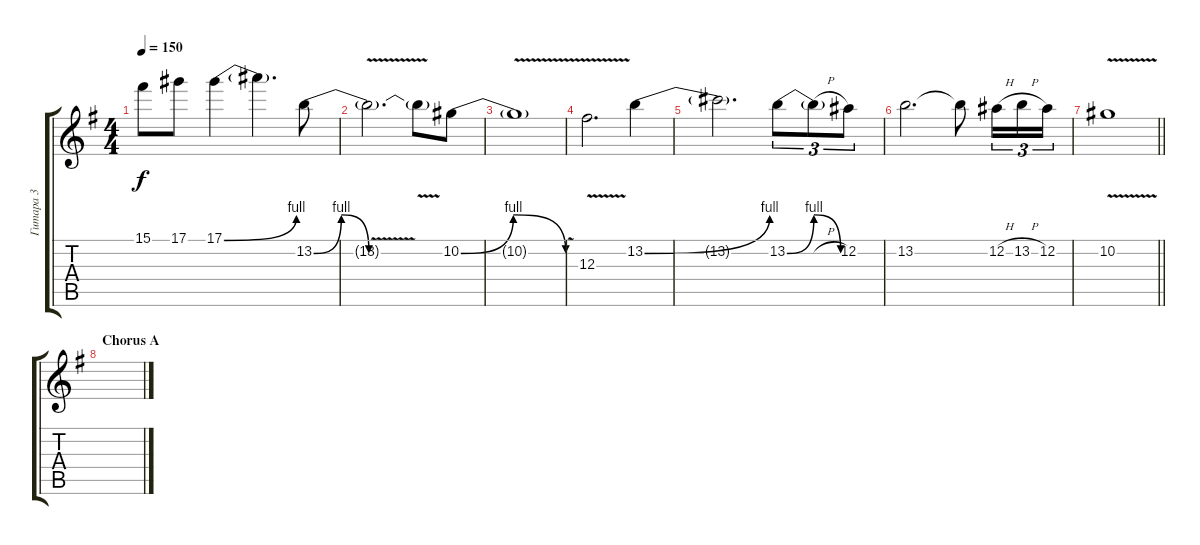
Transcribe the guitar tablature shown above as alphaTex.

\track ("Гитара 3" "Гитара 3") {instrument distortionguitar}
\staff {score tabs}
\tuning (Eb4 Bb3 Gb3 Db3 Ab2 Eb2) {hide}
\ts (4 4)
\tempo 150
\clef g2
\ks eminor
15.1.8{dy f} 17.1.8 17.1{be (bend 0 0 60 4)}.4 17.1{t}.4{d} 13.2{be (bendrelease 0 0 20 4 38 4 60 0)}.8 |
13.2{v t}.2{d} 13.2{t}.8 10.2{be (bendrelease 0 0 22 4 40 4 60 0)}.8 |
10.2{v t}.1 |
12.3{v}.2{d} 13.2{be (bend 0 0 60 4)}.4 |
13.2{t}.2{d} 13.2{be (bendrelease 0 0 20 4 41 4 60 0)}.8{tu (3 2)} 13.2{h t}.8{tu (3 2)} 12.2.8{tu (3 2)} |
13.2.2{d} 13.2{t}.8 12.2{h}.16{tu (3 2)} 13.2{h}.16{tu (3 2)} 12.2.16{tu (3 2)} |
\barLineRight lightlight
10.2{v}.1 |
\section ("" "Chorus A")
